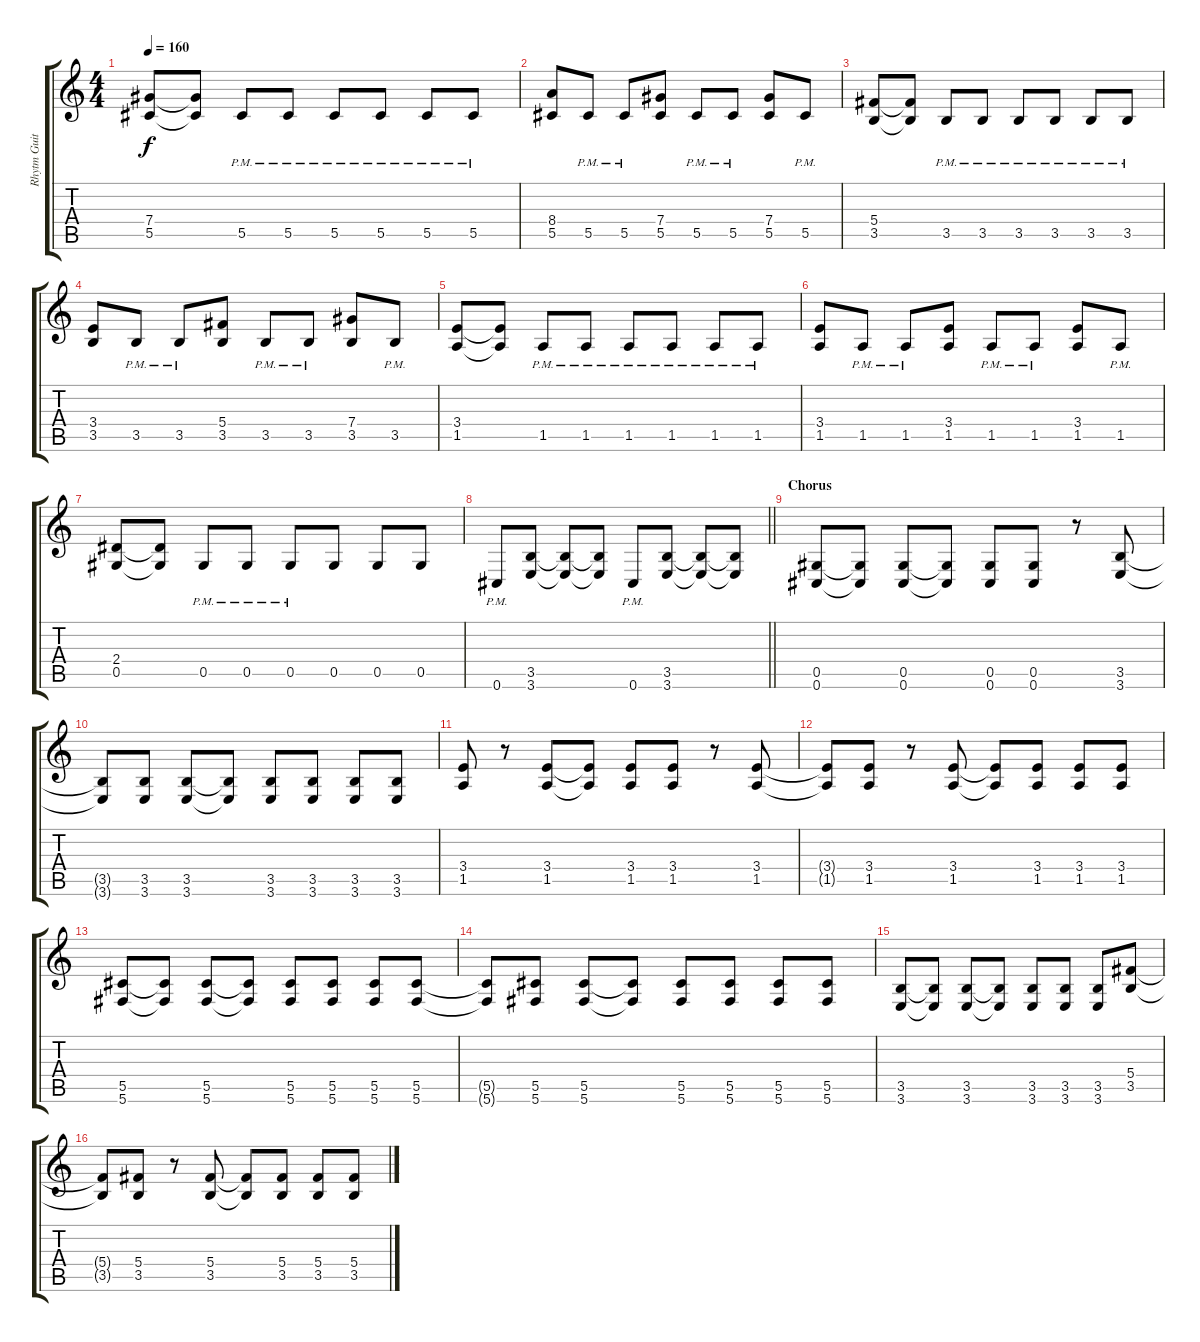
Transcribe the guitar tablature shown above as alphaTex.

\track ("Rhytm Guitar [R]" "Rhytm Guit") {instrument distortionguitar}
\staff {score tabs}
\tuning (Eb4 Bb3 Gb3 Db3 Ab2 Db2) {hide}
\ts (4 4)
\tempo 160
\clef g2
\ks c
(7.4 5.5).8{dy f} (7.4{t} 5.5{t}).8 5.5{pm}.8 5.5{pm}.8 5.5{pm}.8 5.5{pm}.8 5.5{pm}.8 5.5{pm}.8 |
(8.4 5.5).8 5.5{pm}.8 5.5{pm}.8 (7.4 5.5).8 5.5{pm}.8 5.5{pm}.8 (7.4 5.5).8 5.5{pm}.8 |
(5.4 3.5).8 (5.4{t} 3.5{t}).8 3.5{pm}.8 3.5{pm}.8 3.5{pm}.8 3.5{pm}.8 3.5{pm}.8 3.5{pm}.8 |
(3.4 3.5).8 3.5{pm}.8 3.5{pm}.8 (5.4 3.5).8 3.5{pm}.8 3.5{pm}.8 (7.4 3.5).8 3.5{pm}.8 |
(3.4 1.5).8 (3.4{t} 1.5{t}).8 1.5{pm}.8 1.5{pm}.8 1.5{pm}.8 1.5{pm}.8 1.5{pm}.8 1.5{pm}.8 |
(3.4 1.5).8 1.5{pm}.8 1.5{pm}.8 (3.4 1.5).8 1.5{pm}.8 1.5{pm}.8 (3.4 1.5).8 1.5{pm}.8 |
(2.4 0.5).8 (2.4{t} 0.5{t}).8 0.5{pm}.8 0.5{pm}.8 0.5{pm}.8 0.5.8 0.5.8 0.5.8 |
\barLineRight lightlight
0.6{pm}.8 (3.5 3.6).8 (3.5{t} 3.6{t}).8 (3.5{t} 3.6{t}).8 0.6{pm}.8 (3.5 3.6).8 (3.5{t} 3.6{t}).8 (3.5{t} 3.6{t}).8 |
\section ("" "Chorus")
(0.5 0.6).8 (0.5{t} 0.6{t}).8 (0.5 0.6).8 (0.5{t} 0.6{t}).8 (0.5 0.6).8 (0.5 0.6).8 r.8 (3.5 3.6).8 |
(3.5{t} 3.6{t}).8 (3.5 3.6).8 (3.5 3.6).8 (3.5{t} 3.6{t}).8 (3.5 3.6).8 (3.5 3.6).8 (3.5 3.6).8 (3.5 3.6).8 |
(3.4 1.5).8 r.8 (3.4 1.5).8 (3.4{t} 1.5{t}).8 (3.4 1.5).8 (3.4 1.5).8 r.8 (3.4 1.5).8 |
(3.4{t} 1.5{t}).8 (3.4 1.5).8 r.8 (3.4 1.5).8 (3.4{t} 1.5{t}).8 (3.4 1.5).8 (3.4 1.5).8 (3.4 1.5).8 |
(5.5 5.6).8 (5.5{t} 5.6{t}).8 (5.5 5.6).8 (5.5{t} 5.6{t}).8 (5.5 5.6).8 (5.5 5.6).8 (5.5 5.6).8 (5.5 5.6).8 |
(5.5{t} 5.6{t}).8 (5.5 5.6).8 (5.5 5.6).8 (5.5{t} 5.6{t}).8 (5.5 5.6).8 (5.5 5.6).8 (5.5 5.6).8 (5.5 5.6).8 |
(3.5 3.6).8 (3.5{t} 3.6{t}).8 (3.5 3.6).8 (3.5{t} 3.6{t}).8 (3.5 3.6).8 (3.5 3.6).8 (3.5 3.6).8 (5.4 3.5).8 |
(5.4{t} 3.5{t}).8 (5.4 3.5).8 r.8 (5.4 3.5).8 (5.4{t} 3.5{t}).8 (5.4 3.5).8 (5.4 3.5).8 (5.4 3.5).8
